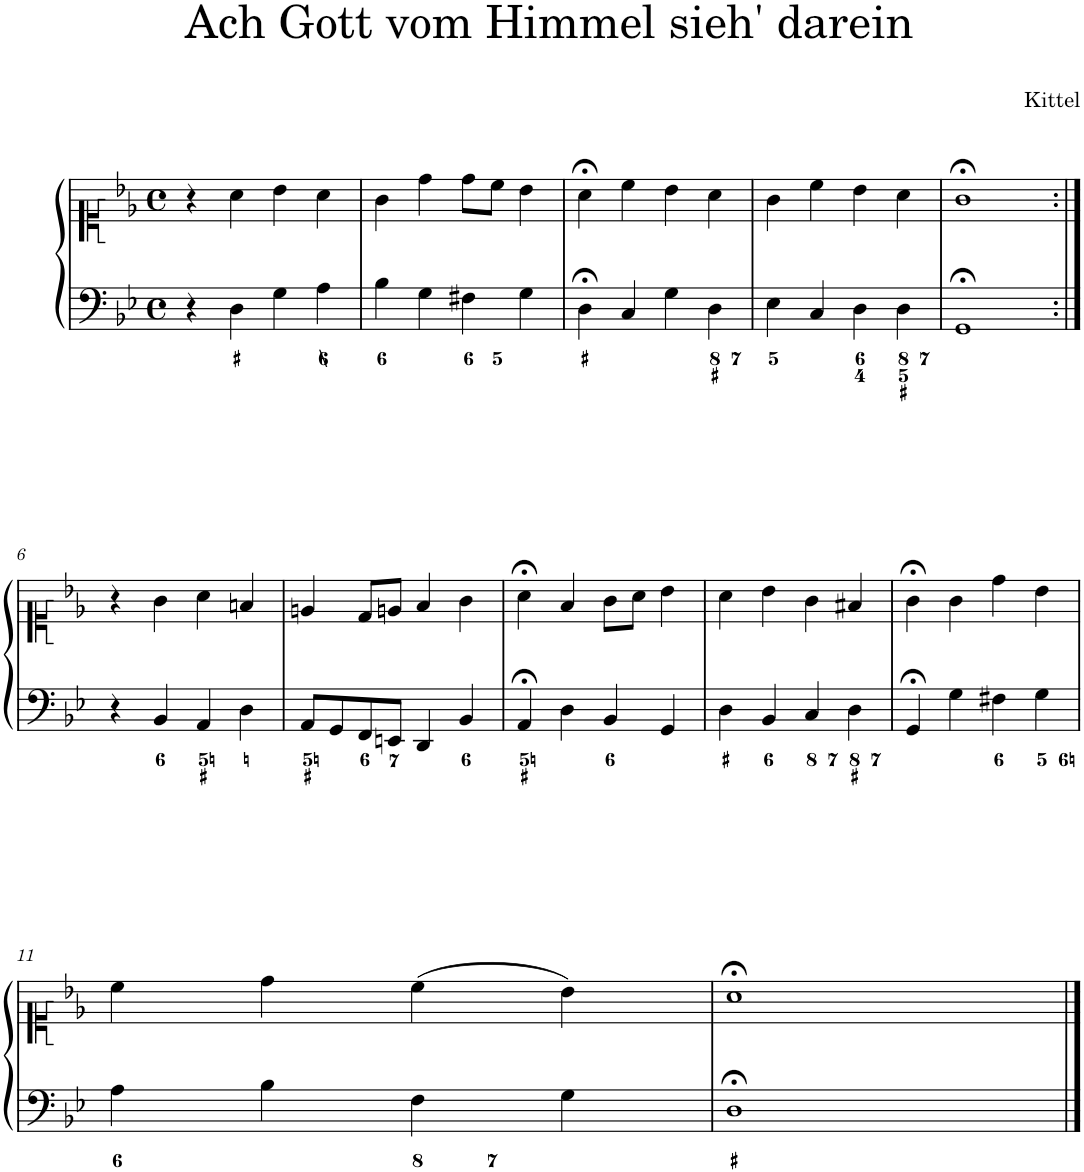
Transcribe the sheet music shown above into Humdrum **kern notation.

**kern	**kern
*part1	*part1
*staff2	*staff1
*I"Piano	*
*I'Pno.	*
*clefF4	*clefC1
*k[b-e-]	*k[b-e-]
*M4/4	*M4/4
*met(c)	*met(c)
=1	=1
4r	4r
4D\	4a\
4G\	4b-\
4A\	4a\
=2	=2
4B-\	4g\
4G\	4dd\
4F#X\	8dd\L
.	8cc\J
4G\	4b-\
=3	=3
4D;<\	4a;<\
4C/	4cc\
4G\	4b-\
4D\	4a\
=4	=4
4E-\	4g\
4C/	4cc\
4D\	4b-\
4D\	4a\
=5	=5
1GG;<	1g;<
!!LO:LB:g=z
=6:|!	=6:|!
4r	4r
4BB-/	4g\
4AA/	4a\
4D\	4fn/
=7	=7
8AA/L	4en/
8GG/	.
8FF/	8d/L
8EEn/J	8en/J
4DD/	4f/
4BB-/	4g\
=8	=8
4AA;</	4a;<\
4D\	4f/
4BB-/	8g\L
.	8a\J
4GG/	4b-\
=9	=9
4D\	4a\
4BB-/	4b-\
4C/	4g\
4D\	4f#X/
=10	=10
4GG;</	4g;<\
4G\	4g\
4F#X\	4dd\
4G\	4b-\
!!LO:LB:g=z
=11	=11
4A\	4cc\
4B-\	4dd\
4F\	(4cc\
4G\	4b-\)
=12	=12
1D;<	1a;<
==	==
*-	*-
